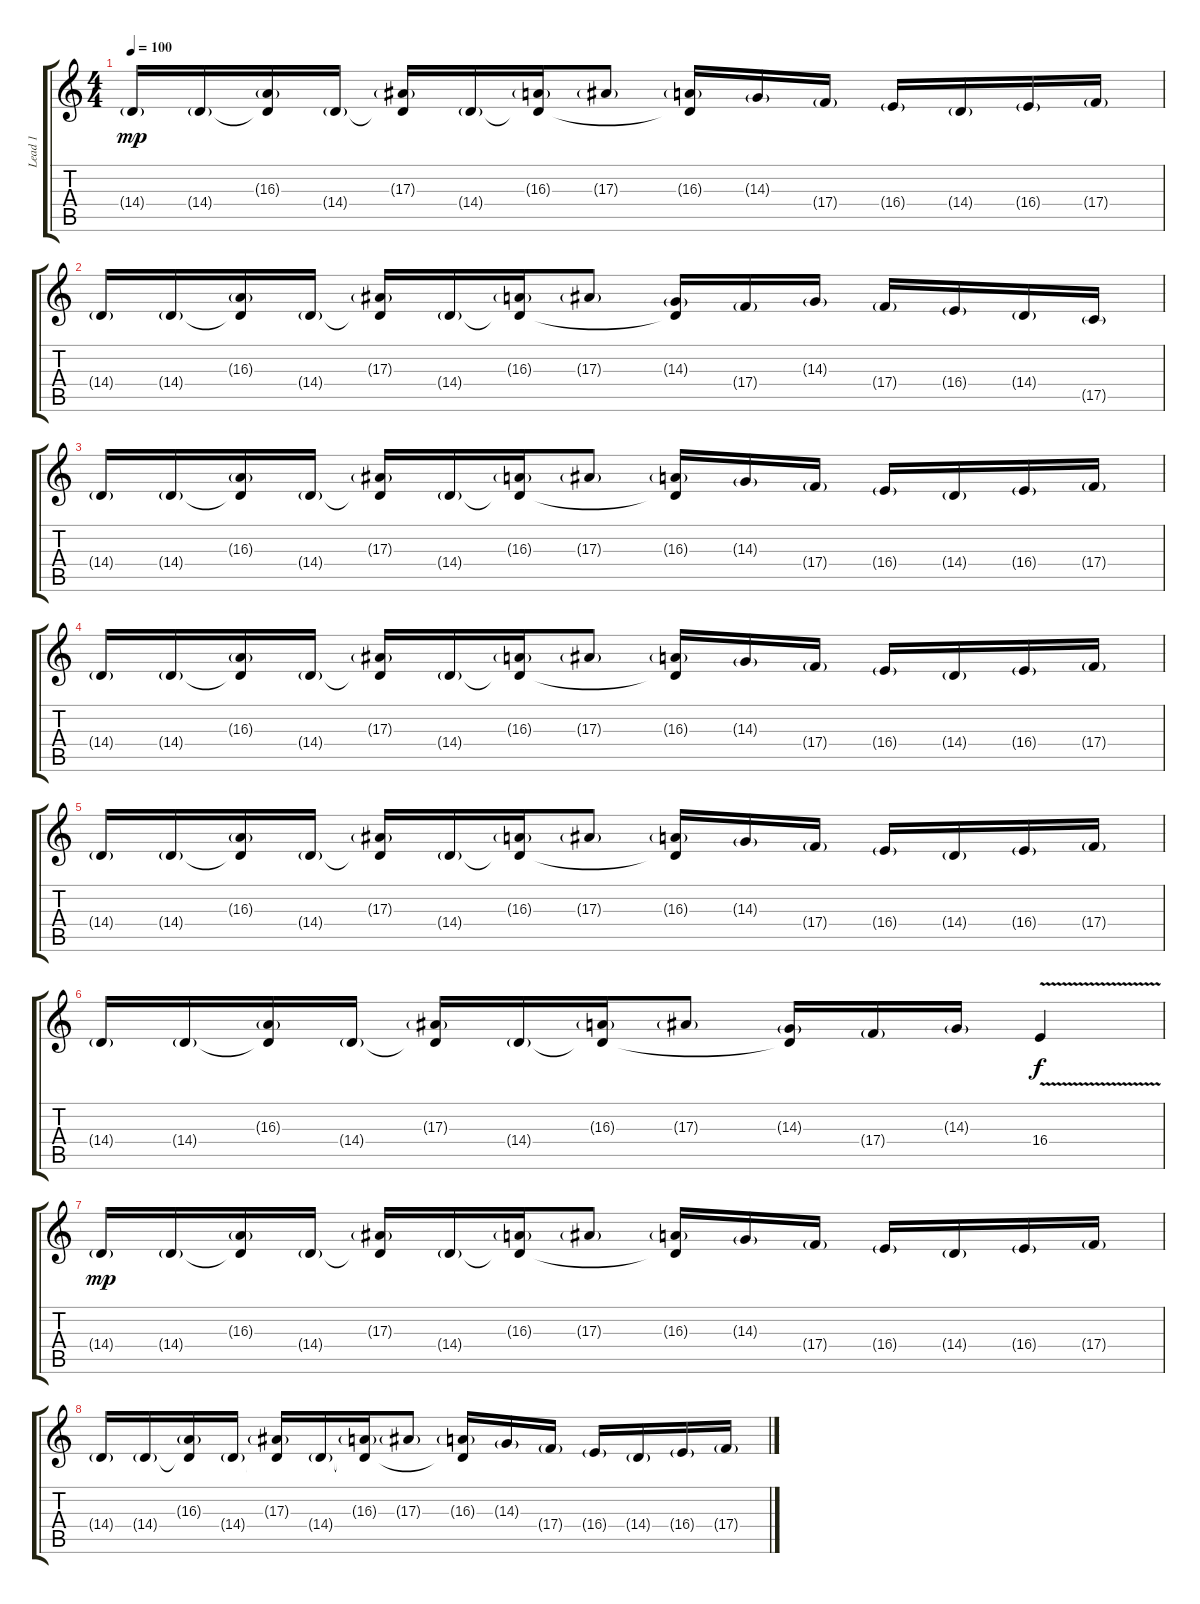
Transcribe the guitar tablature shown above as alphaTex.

\track ("Lead 1" "Lead 1") {instrument fx7echoes}
\staff {score tabs}
\tuning (D4 A3 F3 C3 G2 D2) {hide}
\ts (4 4)
\tempo 100
\clef g2
\ks c
14.4{g}.16{dy mp} 14.4{g}.16 (16.3{g} 14.4{t}).16 14.4{g}.16 (17.3{g} 14.4{t}).16 14.4{g}.16 (16.3{g} 14.4{t}).16 17.3{g}.8 (16.3{g} 14.4{t}).16 14.3{g}.16 17.4{g}.16 16.4{g}.16 14.4{g}.16 16.4{g}.16 17.4{g}.16 |
14.4{g}.16 14.4{g}.16 (16.3{g} 14.4{t}).16 14.4{g}.16 (17.3{g} 14.4{t}).16 14.4{g}.16 (16.3{g} 14.4{t}).16 17.3{g}.8 (14.3{g} 14.4{t}).16 17.4{g}.16 14.3{g}.16 17.4{g}.16 16.4{g}.16 14.4{g}.16 17.5{g}.16 |
14.4{g}.16 14.4{g}.16 (16.3{g} 14.4{t}).16 14.4{g}.16 (17.3{g} 14.4{t}).16 14.4{g}.16 (16.3{g} 14.4{t}).16 17.3{g}.8 (16.3{g} 14.4{t}).16 14.3{g}.16 17.4{g}.16 16.4{g}.16 14.4{g}.16 16.4{g}.16 17.4{g}.16 |
14.4{g}.16 14.4{g}.16 (16.3{g} 14.4{t}).16 14.4{g}.16 (17.3{g} 14.4{t}).16 14.4{g}.16 (16.3{g} 14.4{t}).16 17.3{g}.8 (16.3{g} 14.4{t}).16 14.3{g}.16 17.4{g}.16 16.4{g}.16 14.4{g}.16 16.4{g}.16 17.4{g}.16 |
14.4{g}.16 14.4{g}.16 (16.3{g} 14.4{t}).16 14.4{g}.16 (17.3{g} 14.4{t}).16 14.4{g}.16 (16.3{g} 14.4{t}).16 17.3{g}.8 (16.3{g} 14.4{t}).16 14.3{g}.16 17.4{g}.16 16.4{g}.16 14.4{g}.16 16.4{g}.16 17.4{g}.16 |
14.4{g}.16 14.4{g}.16 (16.3{g} 14.4{t}).16 14.4{g}.16 (17.3{g} 14.4{t}).16 14.4{g}.16 (16.3{g} 14.4{t}).16 17.3{g}.8 (14.3{g} 14.4{t}).16 17.4{g}.16 14.3{g}.16 16.4{v}.4{dy f} |
14.4{g}.16{dy mp} 14.4{g}.16 (16.3{g} 14.4{t}).16 14.4{g}.16 (17.3{g} 14.4{t}).16 14.4{g}.16 (16.3{g} 14.4{t}).16 17.3{g}.8 (16.3{g} 14.4{t}).16 14.3{g}.16 17.4{g}.16 16.4{g}.16 14.4{g}.16 16.4{g}.16 17.4{g}.16 |
14.4{g}.16 14.4{g}.16 (16.3{g} 14.4{t}).16 14.4{g}.16 (17.3{g} 14.4{t}).16 14.4{g}.16 (16.3{g} 14.4{t}).16 17.3{g}.8 (16.3{g} 14.4{t}).16 14.3{g}.16 17.4{g}.16 16.4{g}.16 14.4{g}.16 16.4{g}.16 17.4{g}.16
